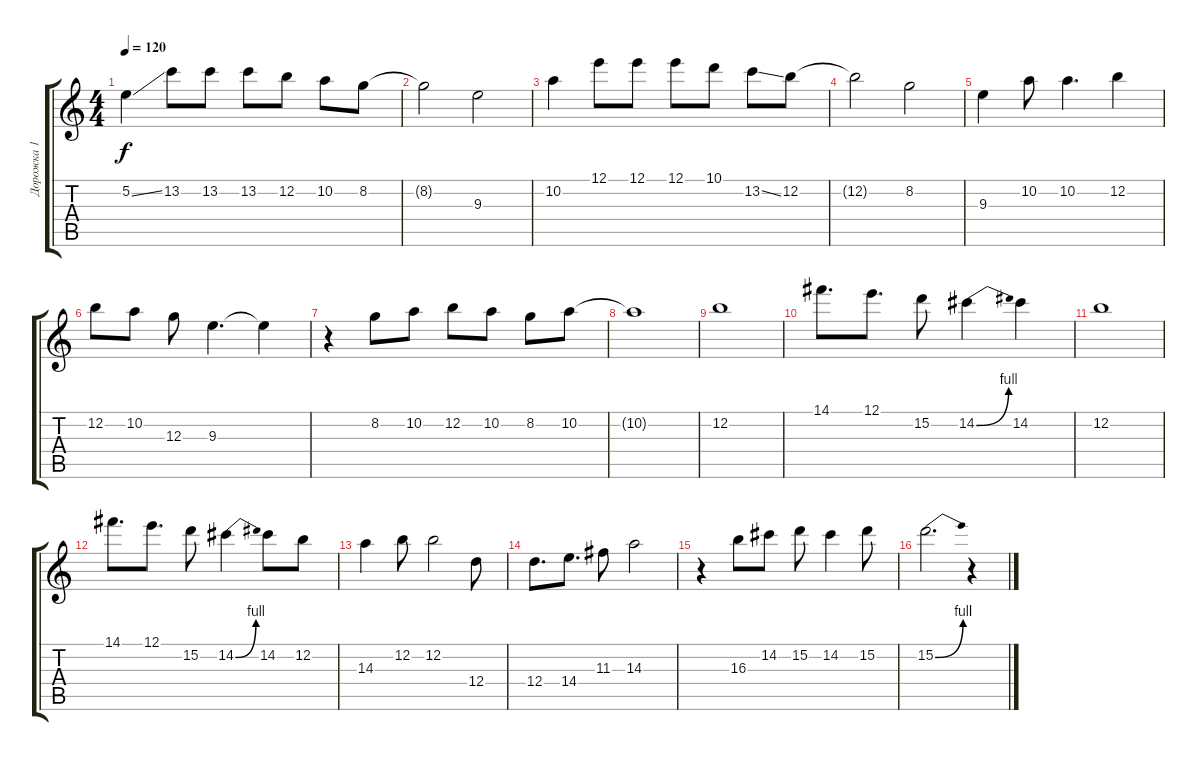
\track ("Дорожка 1" "Дорожка 1") {instrument electricguitarjazz}
\staff {score tabs}
\tuning (E4 B3 G3 D3 A2 E2) {hide}
\ts (4 4)
\tempo 120
\clef g2
\ks c
5.2{ss}.4{dy f} 13.2.8 13.2.8 13.2.8 12.2.8 10.2.8 8.2.8 |
8.2{t}.2 9.3.2 |
10.2.4 12.1.8 12.1.8 12.1.8 10.1.8 13.2{ss}.8 12.2.8 |
12.2{t}.2 8.2.2 |
9.3.4 10.2.8 10.2.4{d} 12.2.4 |
12.2.8 10.2.8 12.3.8 9.3.4{d} 9.3{t}.4 |
r.4 8.2.8 10.2.8 12.2.8 10.2.8 8.2.8 10.2.8 |
10.2{t}.1 |
12.2.1 |
14.1.8{d} 12.1.8{d} 15.2.8 14.2{be (bend 0 0 60 4)}.4 14.2.4 |
12.2.1 |
14.1.8{d} 12.1.8{d} 15.2.8 14.2{be (bend 0 0 60 4)}.4 14.2.8 12.2.8 |
14.3.4 12.2.8 12.2.2 12.4.8 |
12.4.8{d} 14.4.8{d} 11.3.8 14.3.2 |
r.4 16.3.8 14.2.8 15.2.8 14.2.4 15.2.8 |
15.2{be (bend 0 0 60 4)}.2{d} r.4
